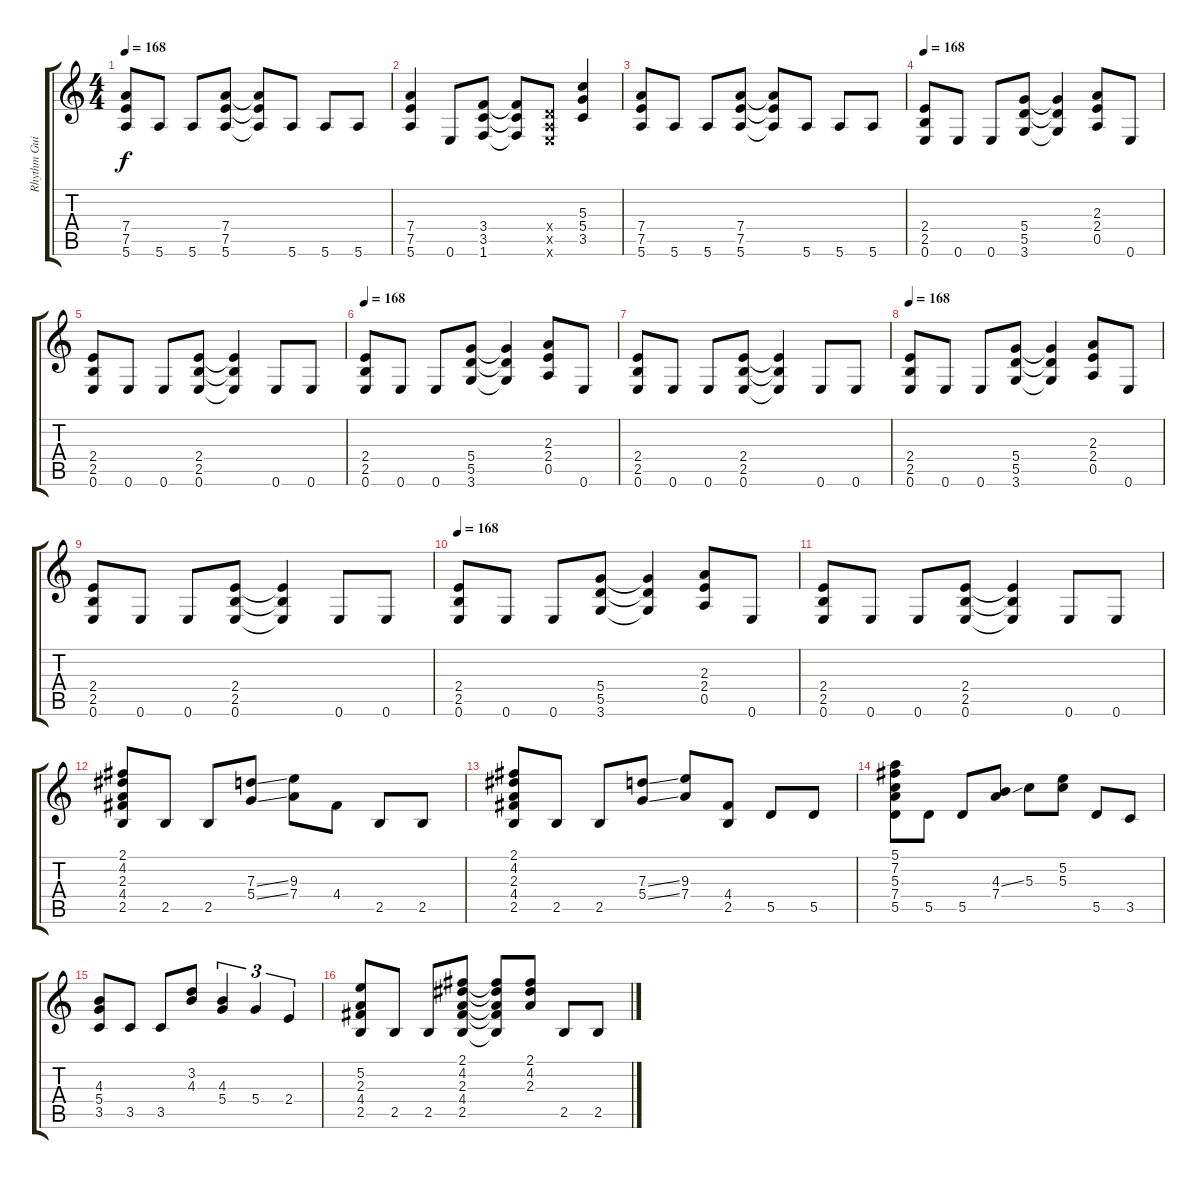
\track ("Rhythm Guitar" "Rhythm Gui") {instrument acousticguitarnylon}
\staff {score tabs}
\tuning (E4 B3 G3 D3 A2 E2) {hide}
\ts (4 4)
\tempo 168
\clef g2
\ks c
(7.4 7.5 5.6).8{dy f} 5.6.8 5.6.8 (7.4 7.5 5.6).8 (7.4{t} 7.5{t} 5.6{t}).8 5.6.8 5.6.8 5.6.8 |
(7.4 7.5 5.6).4 0.6.8 (3.4 3.5 1.6).8 (3.4{t} 3.5{t} 1.6{t}).8 (0.4{x} 0.5{x} 0.6{x}).8 (5.3 5.4 3.5).4 |
(7.4 7.5 5.6).8 5.6.8 5.6.8 (7.4 7.5 5.6).8 (7.4{t} 7.5{t} 5.6{t}).8 5.6.8 5.6.8 5.6.8 |
\tempo 168
(2.4 2.5 0.6).8{volume 9 balance 8 instrument overdrivenguitar} 0.6.8 0.6.8 (5.4 5.5 3.6).8 (5.4{t} 5.5{t} 3.6{t}).4 (2.3 2.4 0.5).8 0.6.8 |
(2.4 2.5 0.6).8 0.6.8 0.6.8 (2.4 2.5 0.6).8 (2.4{t} 2.5{t} 0.6{t}).4 0.6.8 0.6.8 |
\tempo 168
(2.4 2.5 0.6).8{volume 9 balance 8 instrument overdrivenguitar} 0.6.8 0.6.8 (5.4 5.5 3.6).8 (5.4{t} 5.5{t} 3.6{t}).4 (2.3 2.4 0.5).8 0.6.8 |
(2.4 2.5 0.6).8 0.6.8 0.6.8 (2.4 2.5 0.6).8 (2.4{t} 2.5{t} 0.6{t}).4 0.6.8 0.6.8 |
\tempo 168
(2.4 2.5 0.6).8{volume 9 balance 8 instrument overdrivenguitar} 0.6.8 0.6.8 (5.4 5.5 3.6).8 (5.4{t} 5.5{t} 3.6{t}).4 (2.3 2.4 0.5).8 0.6.8 |
(2.4 2.5 0.6).8 0.6.8 0.6.8 (2.4 2.5 0.6).8 (2.4{t} 2.5{t} 0.6{t}).4 0.6.8 0.6.8 |
\tempo 168
(2.4 2.5 0.6).8{volume 9 balance 8 instrument overdrivenguitar} 0.6.8 0.6.8 (5.4 5.5 3.6).8 (5.4{t} 5.5{t} 3.6{t}).4 (2.3 2.4 0.5).8 0.6.8 |
(2.4 2.5 0.6).8 0.6.8 0.6.8 (2.4 2.5 0.6).8 (2.4{t} 2.5{t} 0.6{t}).4 0.6.8 0.6.8 |
(2.1 4.2 2.3 4.4 2.5).8 2.5.8 2.5.8 (7.3{ss} 5.4{ss}).8 (9.3 7.4).8 4.4.8 2.5.8 2.5.8 |
(2.1 4.2 2.3 4.4 2.5).8 2.5.8 2.5.8 (7.3{ss} 5.4{ss}).8 (9.3 7.4).8 (4.4 2.5).8 5.5.8 5.5.8 |
(5.1 7.2 5.3 7.4 5.5).8 5.5.8 5.5.8 (4.3{ss} 7.4).8 5.3.8 (5.2 5.3).8 5.5.8 3.5.8 |
(4.3 5.4 3.5).8 3.5.8 3.5.8 (3.2 4.3).8 (4.3 5.4).4{tu (3 2)} 5.4.4{tu (3 2)} 2.4.4{tu (3 2)} |
(5.2 2.3 4.4 2.5).8 2.5.8 2.5.8 (2.1 4.2 2.3 4.4 2.5).8 (2.1{t} 4.2{t} 2.3{t} 4.4{t} 2.5{t}).8 (2.1 4.2 2.3).8 2.5.8 2.5.8
